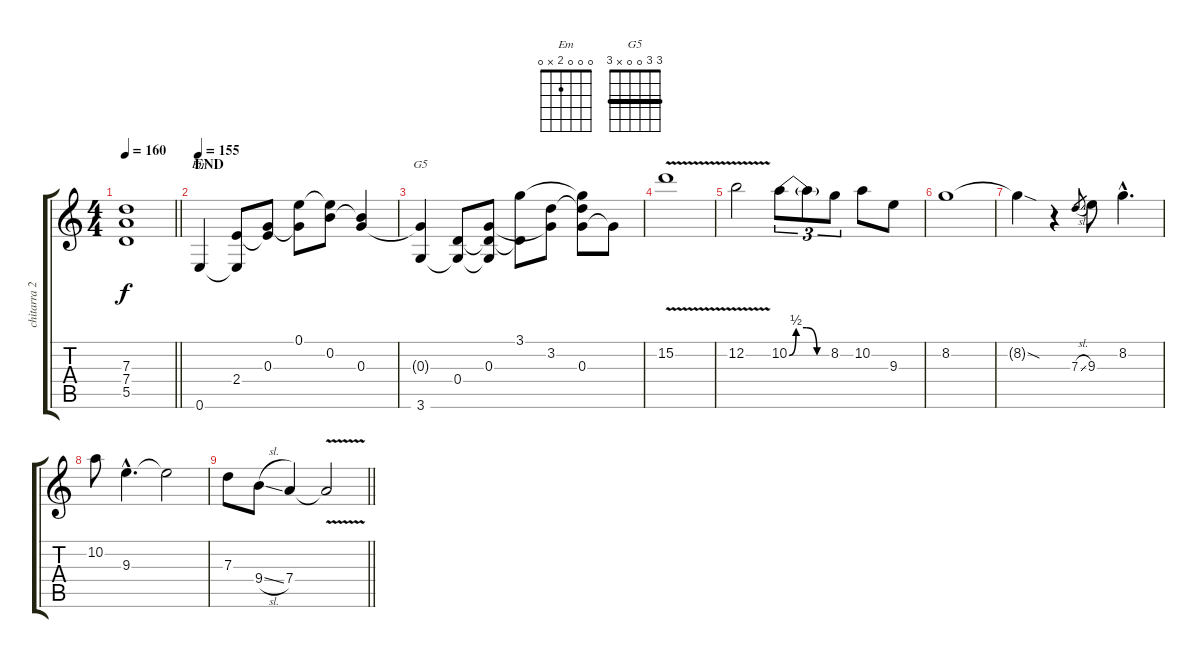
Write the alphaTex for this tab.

\track ("chitarra 2" "chitarra 2") {instrument overdrivenguitar}
\staff {score tabs}
\tuning (E4 B3 G3 D3 A2 E2) {hide}
\chord ("Em" 0 0 0 2 x 0)
\chord ("G5" 3 3 0 0 x 3) {barre 3}
\ts (4 4)
\tempo 160
\clef g2
\barLineRight lightlight
\ks c
(7.3{t} 7.4{t} 5.5{t}).1{dy f} |
\section ("" "END")
\tempo 155
0.6.4{ch "Em" volume 16 balance 16 instrument electricguitarjazz} (2.4 0.6{t}).8 (0.3 2.4{t}).8 (0.1 0.3{t}).8 (0.1{t} 0.2).8 (0.2{t} 0.3).4 |
(0.3{t} 3.6).4{ch "G5"} (0.4 3.6{t}).8 (0.3 0.4{t} 3.6{t}).8 (3.1 0.4{t}).8 (3.2 0.3{t}).8 (3.1{t} 3.2{t} 0.3).8 0.3{t}.8 |
15.2{v}.1{instrument distortionguitar} |
12.2{v}.2 10.2{be (custom 0 0 10 2 25 2 40 0 60 0)}.8{tu (3 2)} 10.2{t}.8{tu (3 2)} 8.2.8{tu (3 2)} 10.2.8 9.3.8 |
8.2.1 |
8.2{sod t}.4 r.4 7.3{sl}.8{gr} 9.3.8 8.2{hac}.4{d} |
10.2.8 9.3{hac}.4{d} 9.3{t}.2 |
\barLineRight lightlight
7.3.8 9.4{sl}.8 7.4.4 7.4{v t}.2
